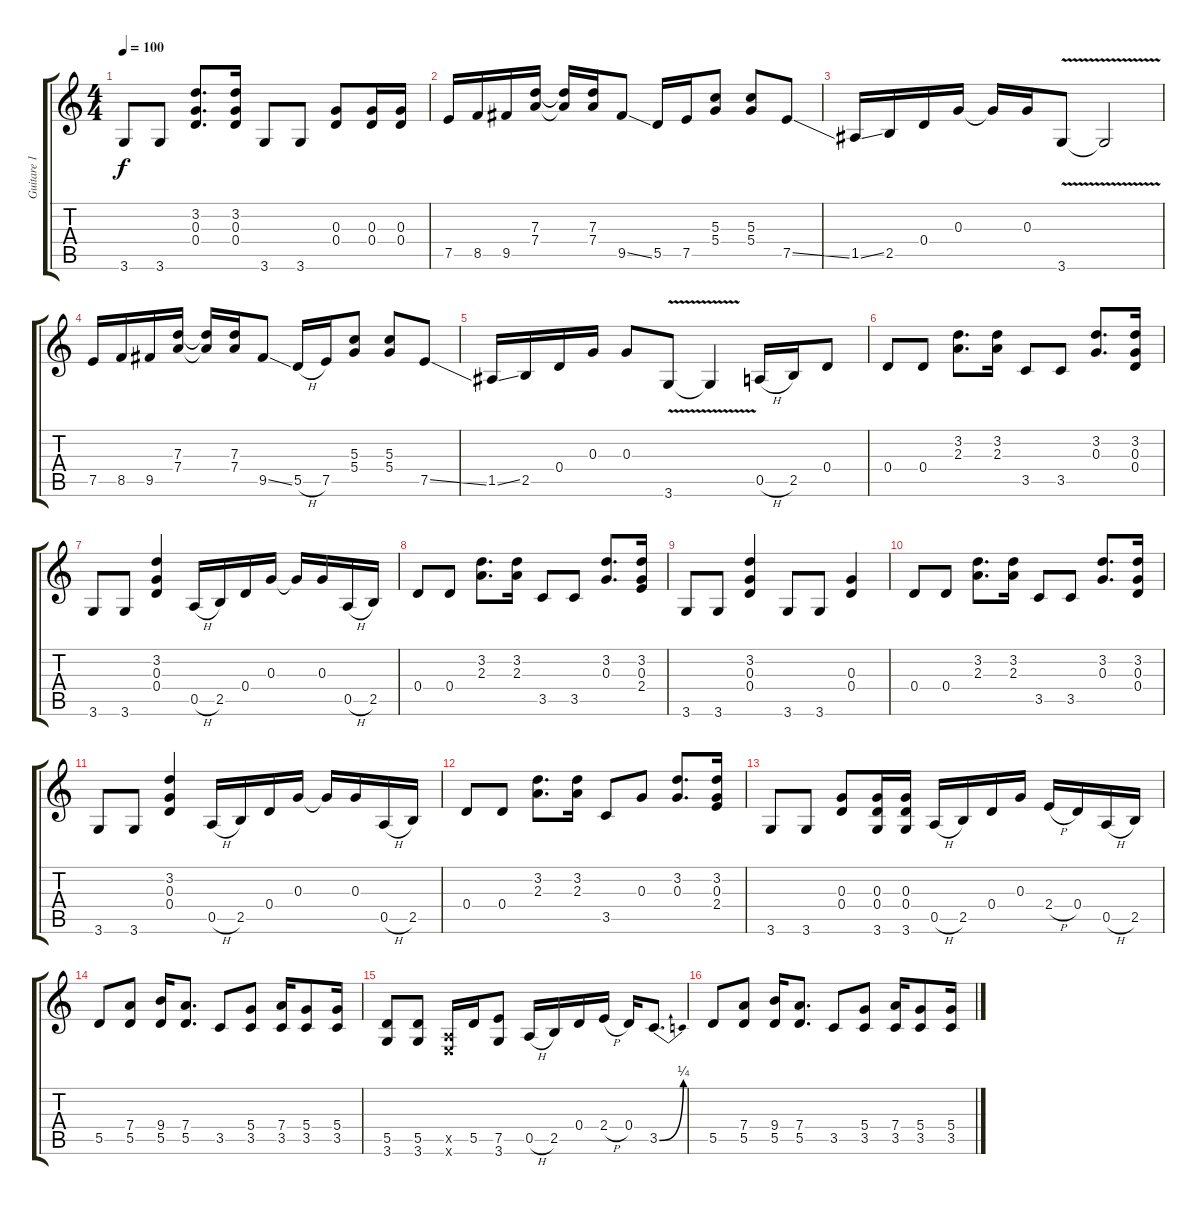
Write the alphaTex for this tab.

\track ("Guitare 1" "Guitare 1") {instrument electricguitarclean}
\staff {score tabs}
\tuning (E4 B3 G3 D3 A2 E2) {hide}
\ts (4 4)
\tempo 100
\clef g2
\ks c
3.6.8{dy f} 3.6.8 (3.2 0.3 0.4).8{d} (3.2 0.3 0.4).16 3.6.8 3.6.8 (0.3 0.4).8 (0.3 0.4).16 (0.3 0.4).16 |
7.5.16 8.5.16 9.5.16 (7.3 7.4).16 (7.3{t} 7.4{t}).16 (7.3 7.4).16 9.5{ss}.8 5.5.16 7.5.16 (5.3 5.4).8 (5.3 5.4).8 7.5{ss}.8 |
1.5{ss}.16 2.5.16 0.4.16 0.3.16 0.3{t}.16 0.3.16 3.6{v}.8 3.6{t}.2 |
7.5.16 8.5.16 9.5.16 (7.3 7.4).16 (7.3{t} 7.4{t}).16 (7.3 7.4).16 9.5{ss}.8 5.5{h}.16 7.5.16 (5.3 5.4).8 (5.3 5.4).8 7.5{ss}.8 |
1.5{ss}.16 2.5.16 0.4.16 0.3.16 0.3.8 3.6{v}.8 3.6{t}.4 0.5{h}.16 2.5.16 0.4.8 |
0.4.8 0.4.8 (3.2 2.3).8{d} (3.2 2.3).16 3.5.8 3.5.8 (3.2 0.3).8{d} (3.2 0.3 0.4).16 |
3.6.8 3.6.8 (3.2 0.3 0.4).4 0.5{h}.16 2.5.16 0.4.16 0.3.16 0.3{t}.16 0.3.16 0.5{h}.16 2.5.16 |
0.4.8 0.4.8 (3.2 2.3).8{d} (3.2 2.3).16 3.5.8 3.5.8 (3.2 0.3).8{d} (3.2 0.3 2.4).16 |
3.6.8 3.6.8 (3.2 0.3 0.4).4 3.6.8 3.6.8 (0.3 0.4).4 |
0.4.8 0.4.8 (3.2 2.3).8{d} (3.2 2.3).16 3.5.8 3.5.8 (3.2 0.3).8{d} (3.2 0.3 0.4).16 |
3.6.8 3.6.8 (3.2 0.3 0.4).4 0.5{h}.16 2.5.16 0.4.16 0.3.16 0.3{t}.16 0.3.16 0.5{h}.16 2.5.16 |
0.4.8 0.4.8 (3.2 2.3).8{d} (3.2 2.3).16 3.5.8 0.3.8 (3.2 0.3).8{d} (3.2 0.3 2.4).16 |
3.6.8 3.6.8 (0.3 0.4).8 (0.3 0.4 3.6).16 (0.3 0.4 3.6).16 0.5{h}.16 2.5.16 0.4.16 0.3.16 2.4{h}.16 0.4.16 0.5{h}.16 2.5.16 |
5.5.8 (7.4 5.5).8 (9.4 5.5).16 (7.4 5.5).8{d} 3.5.8 (5.4 3.5).8 (7.4 3.5).16 (5.4 3.5).8 (5.4 3.5).16 |
(5.5 3.6).8 (5.5 3.6).8 (0.5{x} 0.6{x}).16 5.5.16 (7.5 3.6).8 0.5{h}.16 2.5.16 0.4.16 2.4{h}.16 0.4.16 3.5{be (bend 0 0 60 1)}.8{d} |
5.5.8 (7.4 5.5).8 (9.4 5.5).16 (7.4 5.5).8{d} 3.5.8 (5.4 3.5).8 (7.4 3.5).16 (5.4 3.5).8 (5.4 3.5).16
